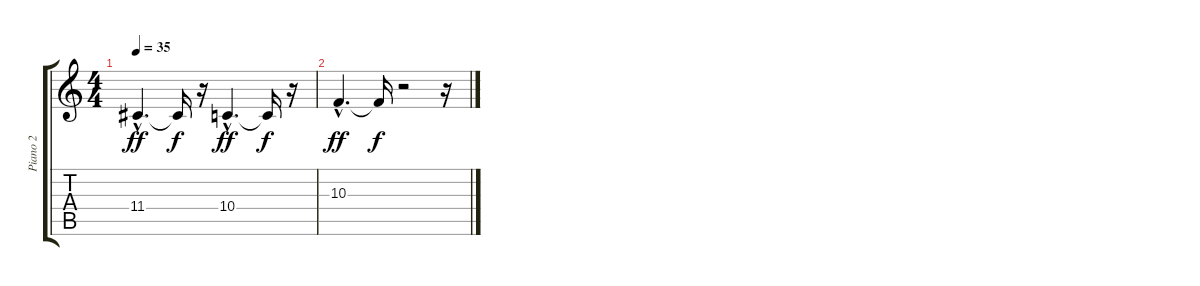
\track ("Piano 2" "Piano 2") {instrument brightacousticpiano}
\staff {score tabs}
\tuning (E4 B3 G3 D3 A2 E2) {hide}
\ts (4 4)
\tempo 35
\clef g2
\ks c
11.4{hac}.4{d dy ff} 11.4{t}.16{dy f} r.16 10.4{hac}.4{d dy ff} 10.4{t}.16{dy f} r.16 |
10.3{hac}.4{d dy ff} 10.3{t}.16{dy f} r.2 r.16
